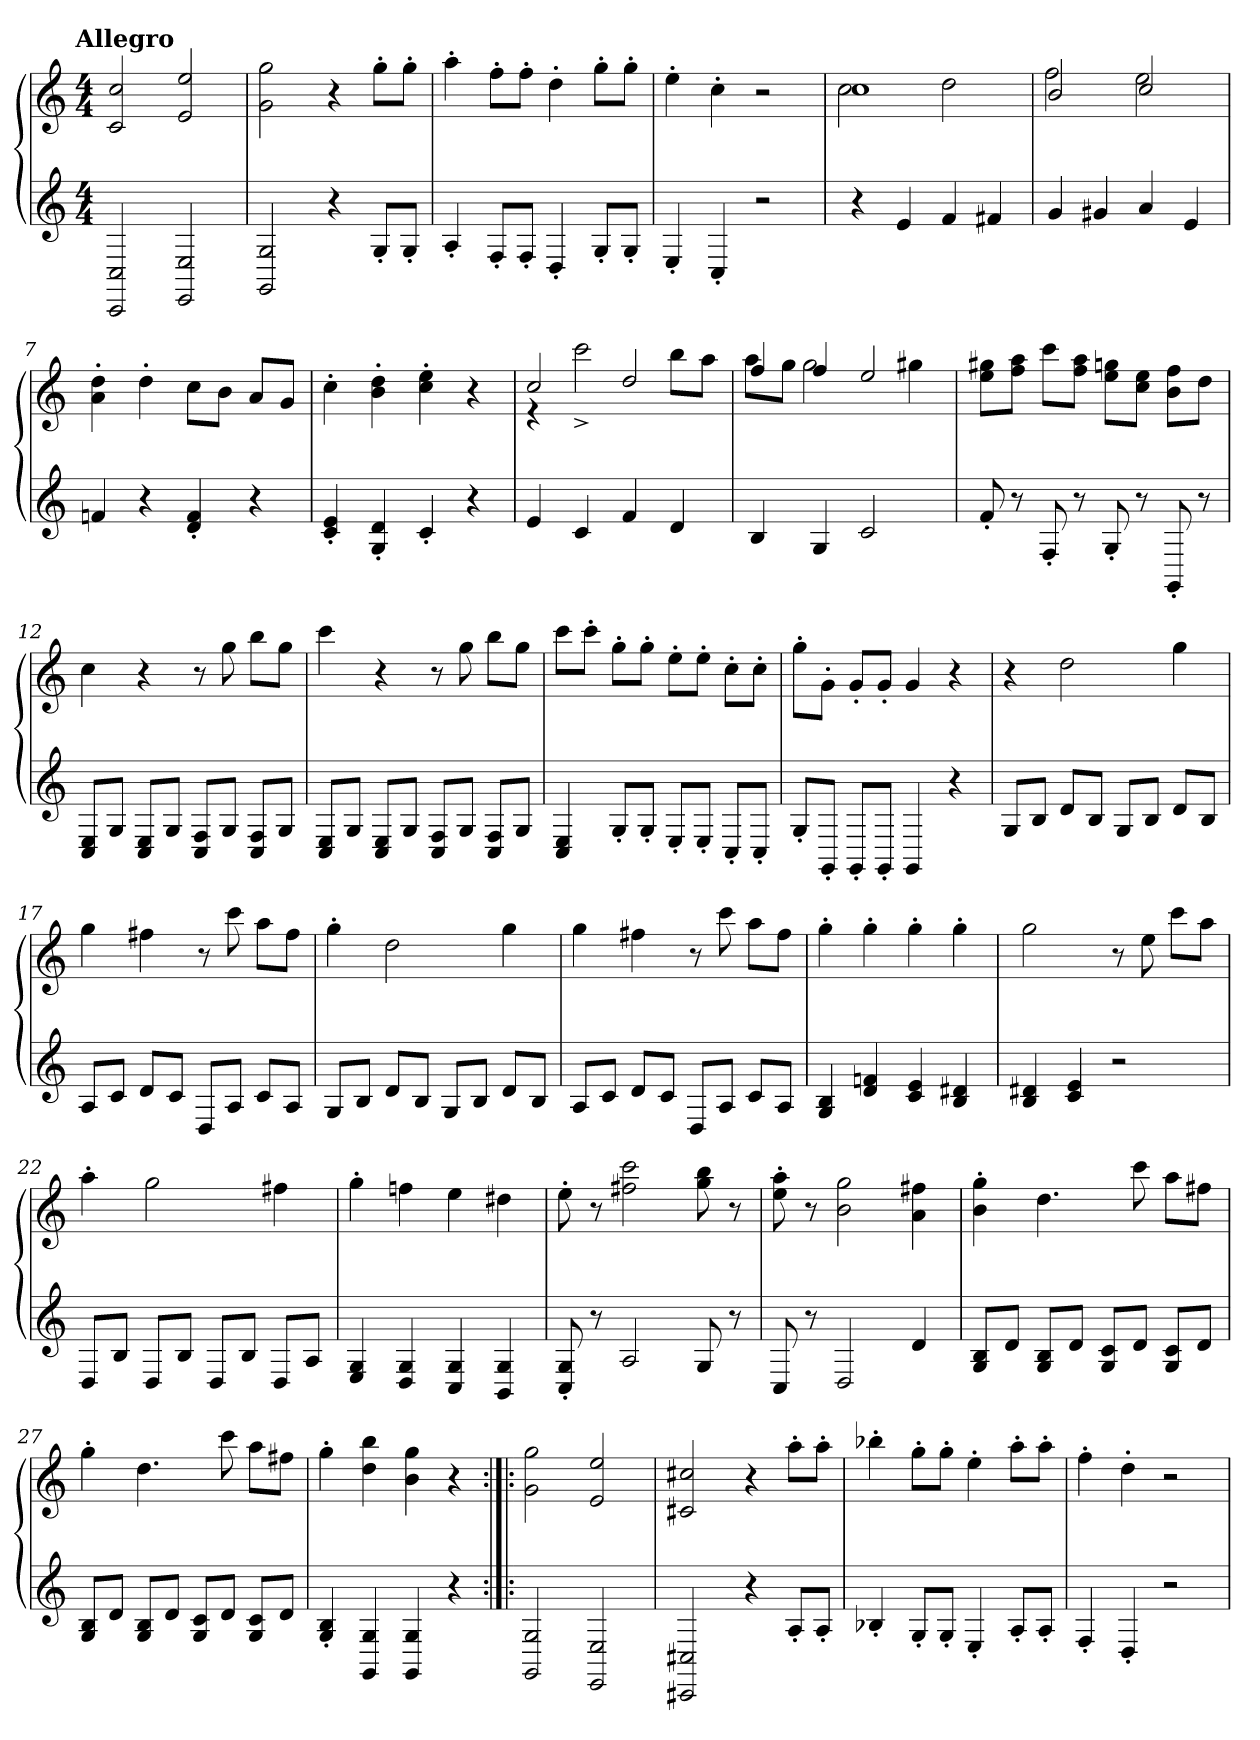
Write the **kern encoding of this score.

**kern	**kern
*part1	*part1
*staff2	*staff1
*k[]	*k[]
*C:	*C:
!!LO:TX:omd:t=Allegro
*M4/4	*M4/4
*MM152	*MM152
=	=
2CC 2C	2c 2cc
2EE 2E	2e 2ee
=2	=2
2GG 2G	2g 2gg
4r	4r
8G'L	8gg'L
8G'J	8gg'J
=3	=3
4A'	4aa'
8F'L	8ff'L
8F'J	8ff'J
4D'	4dd'
8G'L	8gg'L
8G'J	8gg'J
=4	=4
4E'	4ee'
4C'	4cc'
2r	2r
=5	=5
*	*^
4r	1cc	2cc
4e	.	.
4f	.	2dd
4f#X	.	.
=6	=6	=6
4g	2b	2ff
4g#X	.	.
4a	2cc	2ee
4e	.	.
*	*v	*v
=7	=7
4fn	4a' 4dd'
4r	4dd'
4d' 4f'	8ccL
.	8bJ
4r	8aL
.	8gJ
=8	=8
4c' 4e'	4cc'
4G' 4d'	4b' 4dd'
4c'	4cc' 4ee'
4r	4r
=9	=9
*	*^
4e	2cc	4r
4c	.	2ccc^
4f	2dd	.
4d	.	8bbL
.	.	8aaJ
=10	=10	=10
4B	4ff	8aaL
.	.	8ggJ
4G	4ff	2gg
2c	2ee	.
.	.	4gg#X
*	*v	*v
=11	=11
8f'	8ee 8gg#XL
8r	8ff 8aaJ
8F'	8cccL
8r	8ff 8aaJ
8G'	8ee 8ggnL
8r	8cc 8eeJ
8GG'	8b 8ffL
8r	8ddJ
=12	=12
8C 8EL	4cc
8GJ	.
8C 8EL	4r
8GJ	.
8C 8FL	8r
8GJ	8gg
8C 8FL	8bbL
8GJ	8ggJ
=13	=13
8C 8EL	4ccc
8GJ	.
8C 8EL	4r
8GJ	.
8C 8FL	8r
8GJ	8gg
8C 8FL	8bbL
8GJ	8ggJ
=14	=14
4C 4E	8cccL
.	8ccc'J
8G'L	8gg'L
8G'J	8gg'J
8E'L	8ee'L
8E'J	8ee'J
8C'L	8cc'L
8C'J	8cc'J
=15	=15
8G'L	8gg'L
8GG'J	8g'J
8GG'L	8g'L
8GG'J	8g'J
4GG	4g
4r	4r
=16	=16
8GL	4r
8BJ	.
8dL	2dd
8BJ	.
8GL	.
8BJ	.
8dL	4gg
8BJ	.
=17	=17
8AL	4gg
8cJ	.
8dL	4ff#X
8cJ	.
8DL	8r
8AJ	8ccc
8cL	8aaL
8AJ	8ff#J
=18	=18
8GL	4gg'
8BJ	.
8dL	2dd
8BJ	.
8GL	.
8BJ	.
8dL	4gg
8BJ	.
=19	=19
8AL	4gg
8cJ	.
8dL	4ff#X
8cJ	.
8DL	8r
8AJ	8ccc
8cL	8aaL
8AJ	8ff#J
=20	=20
4G 4B	4gg'
4d 4fn	4gg'
4c 4e	4gg'
4B 4d#X	4gg'
=21	=21
4B 4d#X	2gg
4c 4e	.
2r	8r
.	8ee
.	8cccL
.	8aaJ
=22	=22
8DL	4aa'
8BJ	.
8DL	2gg
8BJ	.
8DL	.
8BJ	.
8DL	4ff#X
8AJ	.
=23	=23
4E 4G	4gg'
4D 4G	4ffn
4C 4G	4ee
4BB 4G	4dd#X
=24	=24
8C' 8G'	8ee'
8r	8r
2A	2ff#X 2ccc
8G	8gg 8bb
8r	8r
=25	=25
8C	8ee' 8aa'
8r	8r
2D	2b 2gg
4d	4a 4ff#X
=26	=26
8G 8BL	4b' 4gg'
8dJ	.
8G 8BL	4.dd
8dJ	.
8G 8cL	.
8dJ	8ccc
8G 8cL	8aaL
8dJ	8ff#XJ
=27	=27
8G 8BL	4gg'
8dJ	.
8G 8BL	4.dd
8dJ	.
8G 8cL	.
8dJ	8ccc
8G 8cL	8aaL
8dJ	8ff#XJ
=28	=28
4G' 4B'	4gg'
4GG 4G	4dd 4bb
4GG 4G	4b 4gg
4r	4r
=29:|!|:	=29:|!|:
2GG 2G	2g 2gg
2EE 2E	2e 2ee
=30	=30
2CC#X 2C#X	2c#X 2cc#X
4r	4r
8A'L	8aa'L
8A'J	8aa'J
=31	=31
4B-X'	4bb-X'
8G'L	8gg'L
8G'J	8gg'J
4E'	4ee'
8A'L	8aa'L
8A'J	8aa'J
=32	=32
4F'	4ff'
4D'	4dd'
2r	2r
=	=
*-	*-
